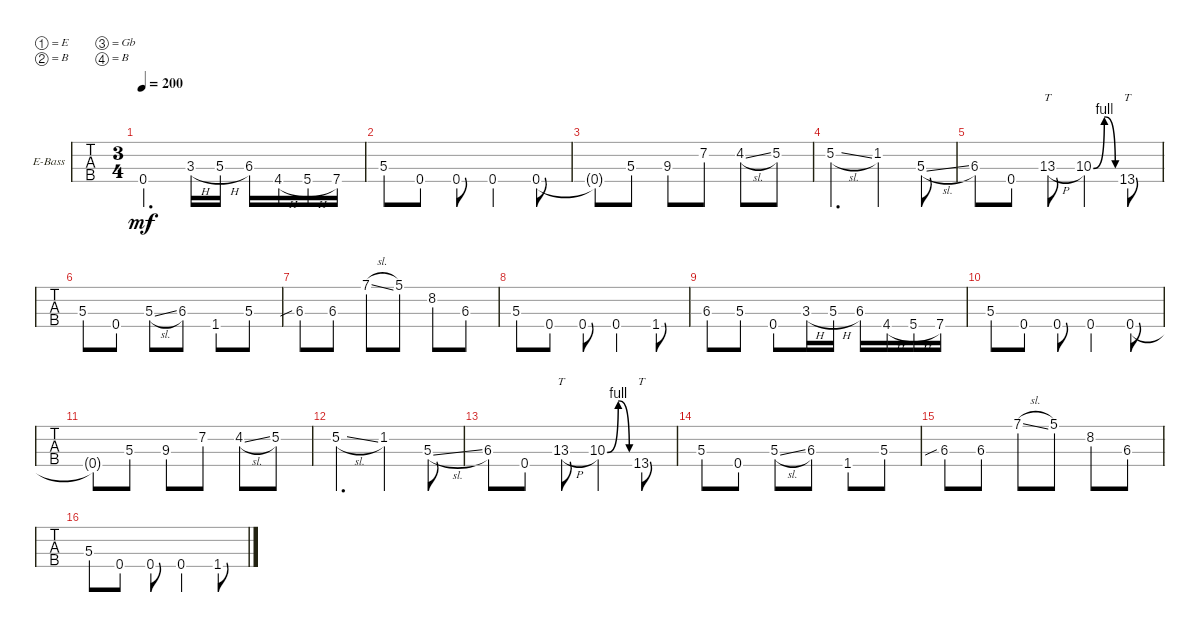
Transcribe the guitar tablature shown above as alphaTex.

\bracketExtendMode groupsimilarinstruments
\firstSystemTrackNameOrientation horizontal
\otherSystemsTrackNameOrientation horizontal
\track ("Electric Bass" "E-Bass") {instrument electricbassfinger}
\staff {tabs}
\tuning (E2 B1 Gb1 B0)
\ts (3 4)
\tempo 200
\clef f4
\ks c
0.4.4{d dy mf} 3.3{h}.16 5.3{h}.16 6.3.16 4.4{h}.16 5.4{h}.16 7.4.16 |
\clef g2
5.3.8 0.4.8 0.4.8 0.4.4 0.4.8 |
0.4{t}.8 5.3.8 9.3.8 7.2.8 4.2{sl}.8 5.2.8 |
5.2{sl}.4{d} 1.2.4 5.3{sl}.8 |
6.3.8 0.4.8 13.3{h}.8{tt} 10.3{be (bendrelease 0 0 10.2 4 20.4 4 30 0)}.4 13.4.8{tt} |
5.3.8 0.4.8 5.3{sl}.8 6.3.8 1.4.8 5.3.8 |
6.3{sib}.8 6.3.8 7.1{sl}.8 5.1.8 8.2.8 6.3.8 |
5.3.8 0.4.8 0.4.8 0.4.4 1.4.8 |
6.3.8 5.3.8 0.4.8 3.3{h}.16 5.3{h}.16 6.3.16 4.4{h}.16 5.4{h}.16 7.4.16 |
5.3.8 0.4.8 0.4.8 0.4.4 0.4.8 |
0.4{t}.8 5.3.8 9.3.8 7.2.8 4.2{sl}.8 5.2.8 |
5.2{sl}.4{d} 1.2.4 5.3{sl}.8 |
6.3.8 0.4.8 13.3{h}.8{tt} 10.3{be (bendrelease 0 0 10.2 4 20.4 4 30 0)}.4 13.4.8{tt} |
5.3.8 0.4.8 5.3{sl}.8 6.3.8 1.4.8 5.3.8 |
6.3{sib}.8 6.3.8 7.1{sl}.8 5.1.8 8.2.8 6.3.8 |
5.3.8 0.4.8 0.4.8 0.4.4 1.4.8
